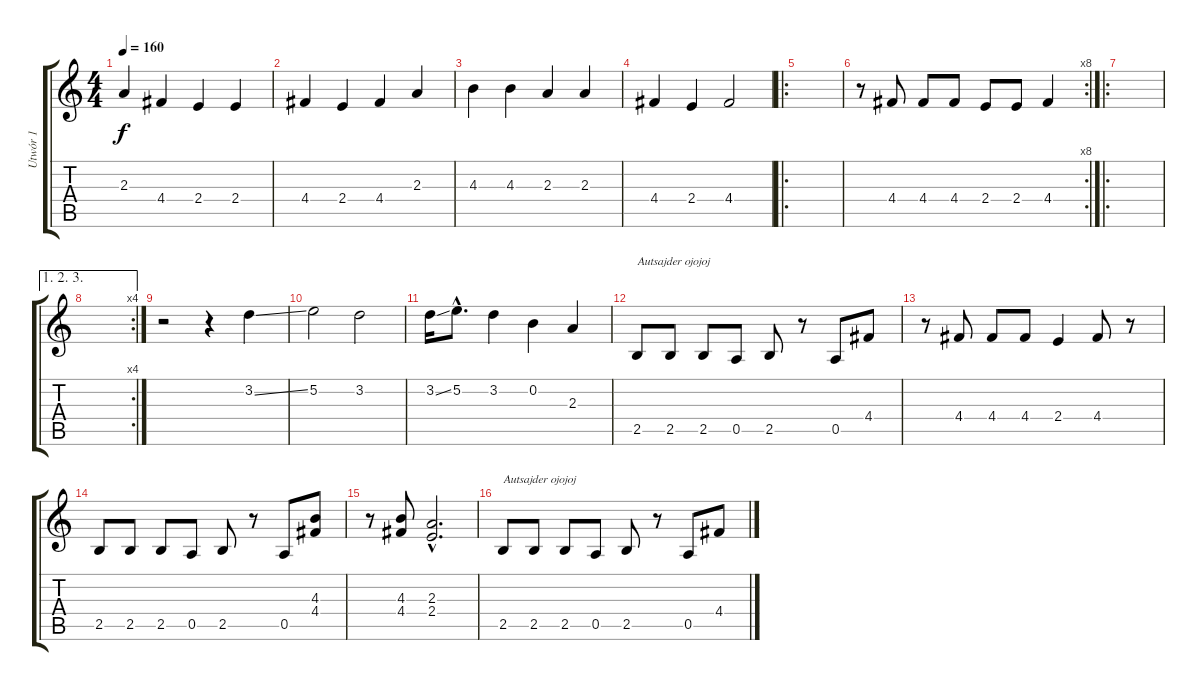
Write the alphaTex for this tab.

\track ("Utwór 1" "Utwór 1") {instrument overdrivenguitar}
\staff {score tabs}
\tuning (E4 B3 G3 D3 A2 E2) {hide}
\ts (4 4)
\tempo 160
\clef g2
\ks c
2.3.4{dy f} 4.4.4 2.4.4 2.4.4 |
4.4.4 2.4.4 4.4.4 2.3.4 |
4.3.4 4.3.4 2.3.4 2.3.4 |
4.4.4 2.4.4 4.4.2 |
\ro
|
\rc 8
r.8 4.4.8 4.4.8 4.4.8 2.4.8 2.4.8 4.4.4 |
\ro
|
\ae (1 2 3)
\rc 4
|
r.2 r.4 3.2{ss}.4{volume 13 instrument distortionguitar} |
5.2.2 3.2.2 |
3.2{ss}.16 5.2{hac}.8{d} 3.2.4 0.2.4 2.3.4 |
2.5.8{txt "Autsajder ojojoj"} 2.5.8 2.5.8 0.5.8 2.5.8 r.8 0.5.8 4.4.8 |
r.8 4.4.8 4.4.8 4.4.8 2.4.4 4.4.8 r.8 |
2.5.8 2.5.8 2.5.8 0.5.8 2.5.8 r.8 0.5.8 (4.3 4.4).8 |
r.8 (4.3 4.4).8 (2.3{hac} 2.4{hac}).2{d} |
2.5.8{txt "Autsajder ojojoj"} 2.5.8 2.5.8 0.5.8 2.5.8 r.8 0.5.8 4.4.8
